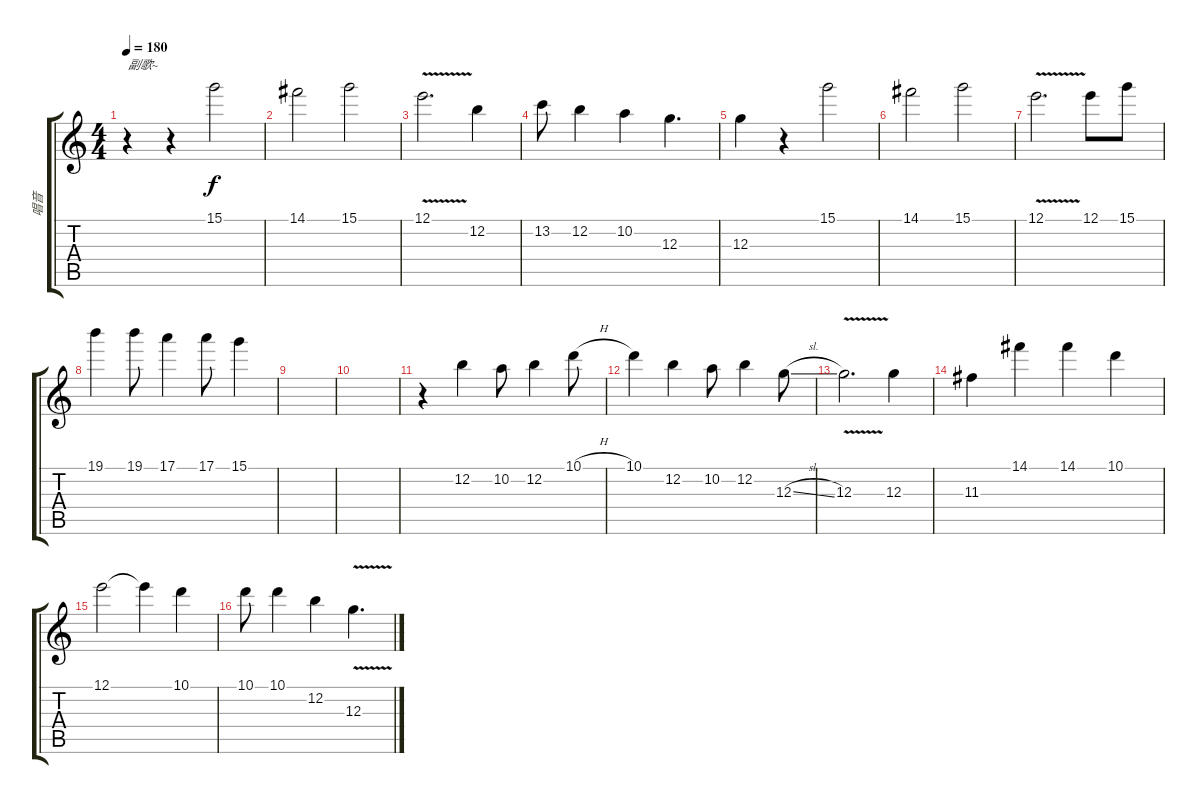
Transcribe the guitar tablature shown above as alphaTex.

\track ("唱音" "唱音") {instrument overdrivenguitar}
\staff {score tabs}
\tuning (E4 B3 G3 D3 A2 E2) {hide}
\ts (4 4)
\tempo 180
\clef g2
\ks c
r.4{txt "副歌~" dy f} r.4 15.1.2 |
14.1.2 15.1.2 |
12.1{v}.2{d} 12.2.4 |
13.2.8 12.2.4 10.2.4 12.3.4{d} |
12.3.4 r.4 15.1.2 |
14.1.2 15.1.2 |
12.1{v}.2{d} 12.1.8 15.1.8 |
19.1.4 19.1.8 17.1.4 17.1.8 15.1.4 |
|
|
r.4 12.2.4 10.2.8 12.2.4 10.1{h}.8 |
10.1.4 12.2.4 10.2.8 12.2.4 12.3{sl}.8 |
12.3{v}.2{d} 12.3.4 |
11.3.4 14.1.4 14.1.4 10.1.4 |
12.1.2 12.1{t}.4 10.1.4 |
10.1.8 10.1.4 12.2.4 12.3{v}.4{d}
